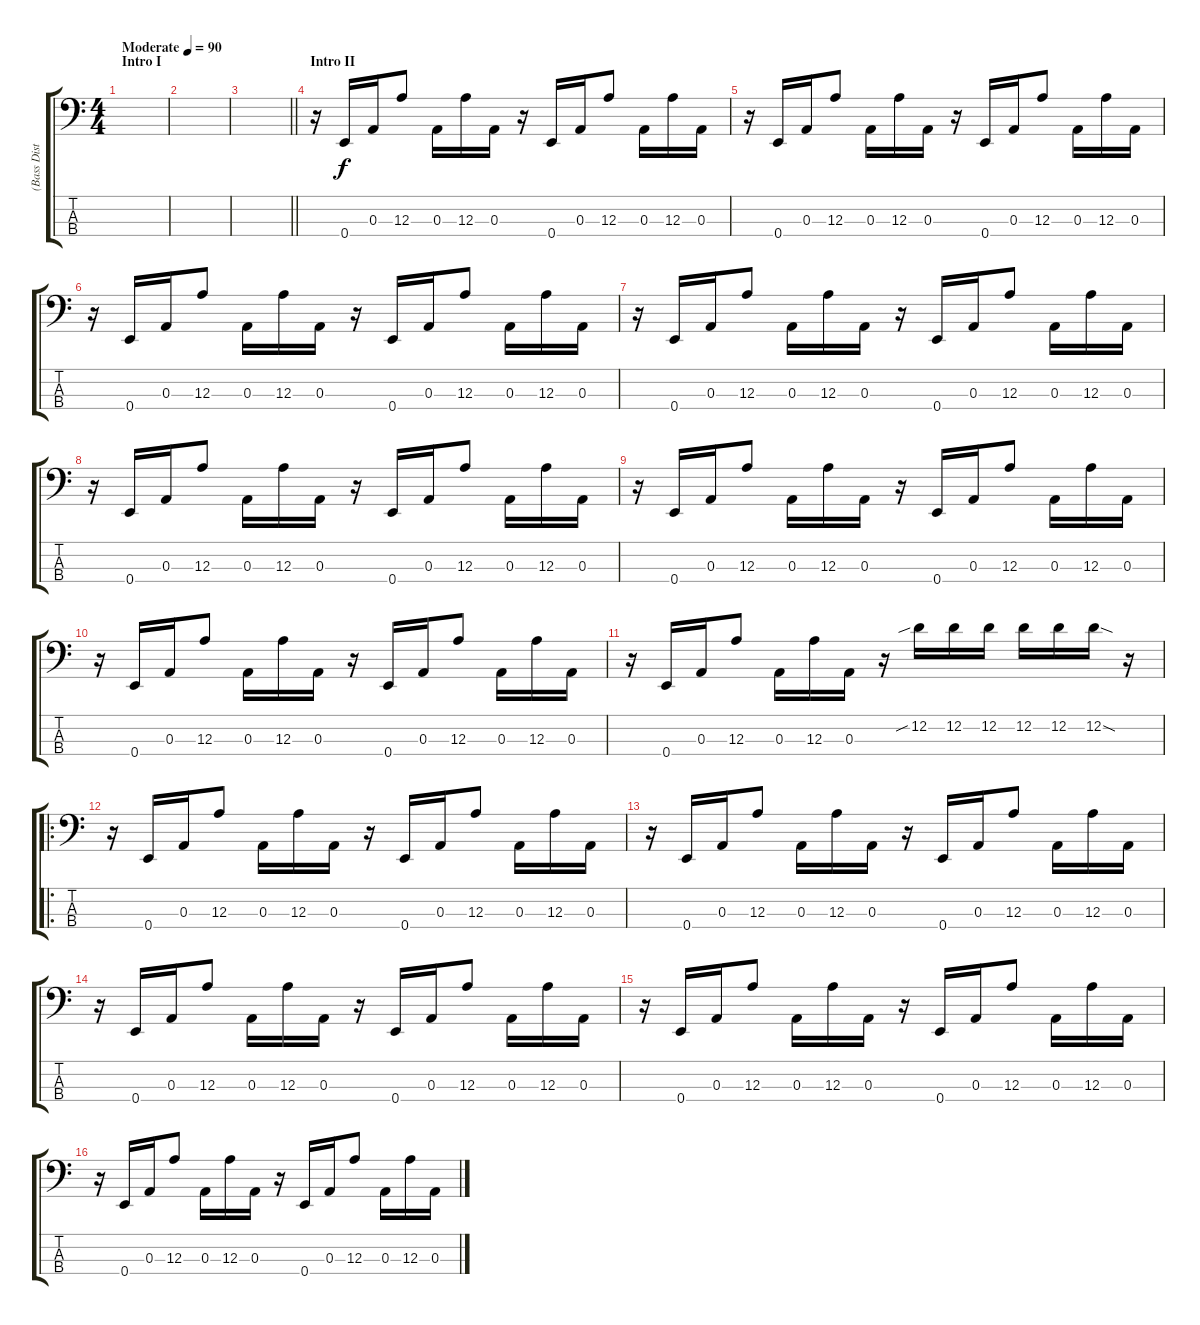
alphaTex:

\track ("(Bass Distortion Effect)" "(Bass Dist") {instrument distortionguitar}
\staff {score tabs}
\tuning (G2 D2 A1 E1) {hide}
\ts (4 4)
\section ("" "Intro I")
\tempo (90 "Moderate")
\clef f4
\ks c
|
|
\barLineRight lightlight
|
\section ("" "Intro II")
r.16 0.4.16 0.3.16 12.3.8 0.3.16 12.3.16 0.3.16 r.16 0.4.16 0.3.16 12.3.8 0.3.16 12.3.16 0.3.16 |
r.16 0.4.16 0.3.16 12.3.8 0.3.16 12.3.16 0.3.16 r.16 0.4.16 0.3.16 12.3.8 0.3.16 12.3.16 0.3.16 |
r.16 0.4.16 0.3.16 12.3.8 0.3.16 12.3.16 0.3.16 r.16 0.4.16 0.3.16 12.3.8 0.3.16 12.3.16 0.3.16 |
r.16 0.4.16 0.3.16 12.3.8 0.3.16 12.3.16 0.3.16 r.16 0.4.16 0.3.16 12.3.8 0.3.16 12.3.16 0.3.16 |
r.16 0.4.16 0.3.16 12.3.8 0.3.16 12.3.16 0.3.16 r.16 0.4.16 0.3.16 12.3.8 0.3.16 12.3.16 0.3.16 |
r.16 0.4.16 0.3.16 12.3.8 0.3.16 12.3.16 0.3.16 r.16 0.4.16 0.3.16 12.3.8 0.3.16 12.3.16 0.3.16 |
r.16 0.4.16 0.3.16 12.3.8 0.3.16 12.3.16 0.3.16 r.16 0.4.16 0.3.16 12.3.8 0.3.16 12.3.16 0.3.16 |
r.16 0.4.16 0.3.16 12.3.8 0.3.16 12.3.16 0.3.16 r.16 12.2{sib}.16 12.2.16 12.2.16 12.2.16 12.2.16 12.2{sod}.16 r.16 |
\ro
r.16 0.4.16 0.3.16 12.3.8 0.3.16 12.3.16 0.3.16 r.16 0.4.16 0.3.16 12.3.8 0.3.16 12.3.16 0.3.16 |
r.16 0.4.16 0.3.16 12.3.8 0.3.16 12.3.16 0.3.16 r.16 0.4.16 0.3.16 12.3.8 0.3.16 12.3.16 0.3.16 |
r.16 0.4.16 0.3.16 12.3.8 0.3.16 12.3.16 0.3.16 r.16 0.4.16 0.3.16 12.3.8 0.3.16 12.3.16 0.3.16 |
r.16 0.4.16 0.3.16 12.3.8 0.3.16 12.3.16 0.3.16 r.16 0.4.16 0.3.16 12.3.8 0.3.16 12.3.16 0.3.16 |
r.16 0.4.16 0.3.16 12.3.8 0.3.16 12.3.16 0.3.16 r.16 0.4.16 0.3.16 12.3.8 0.3.16 12.3.16 0.3.16
